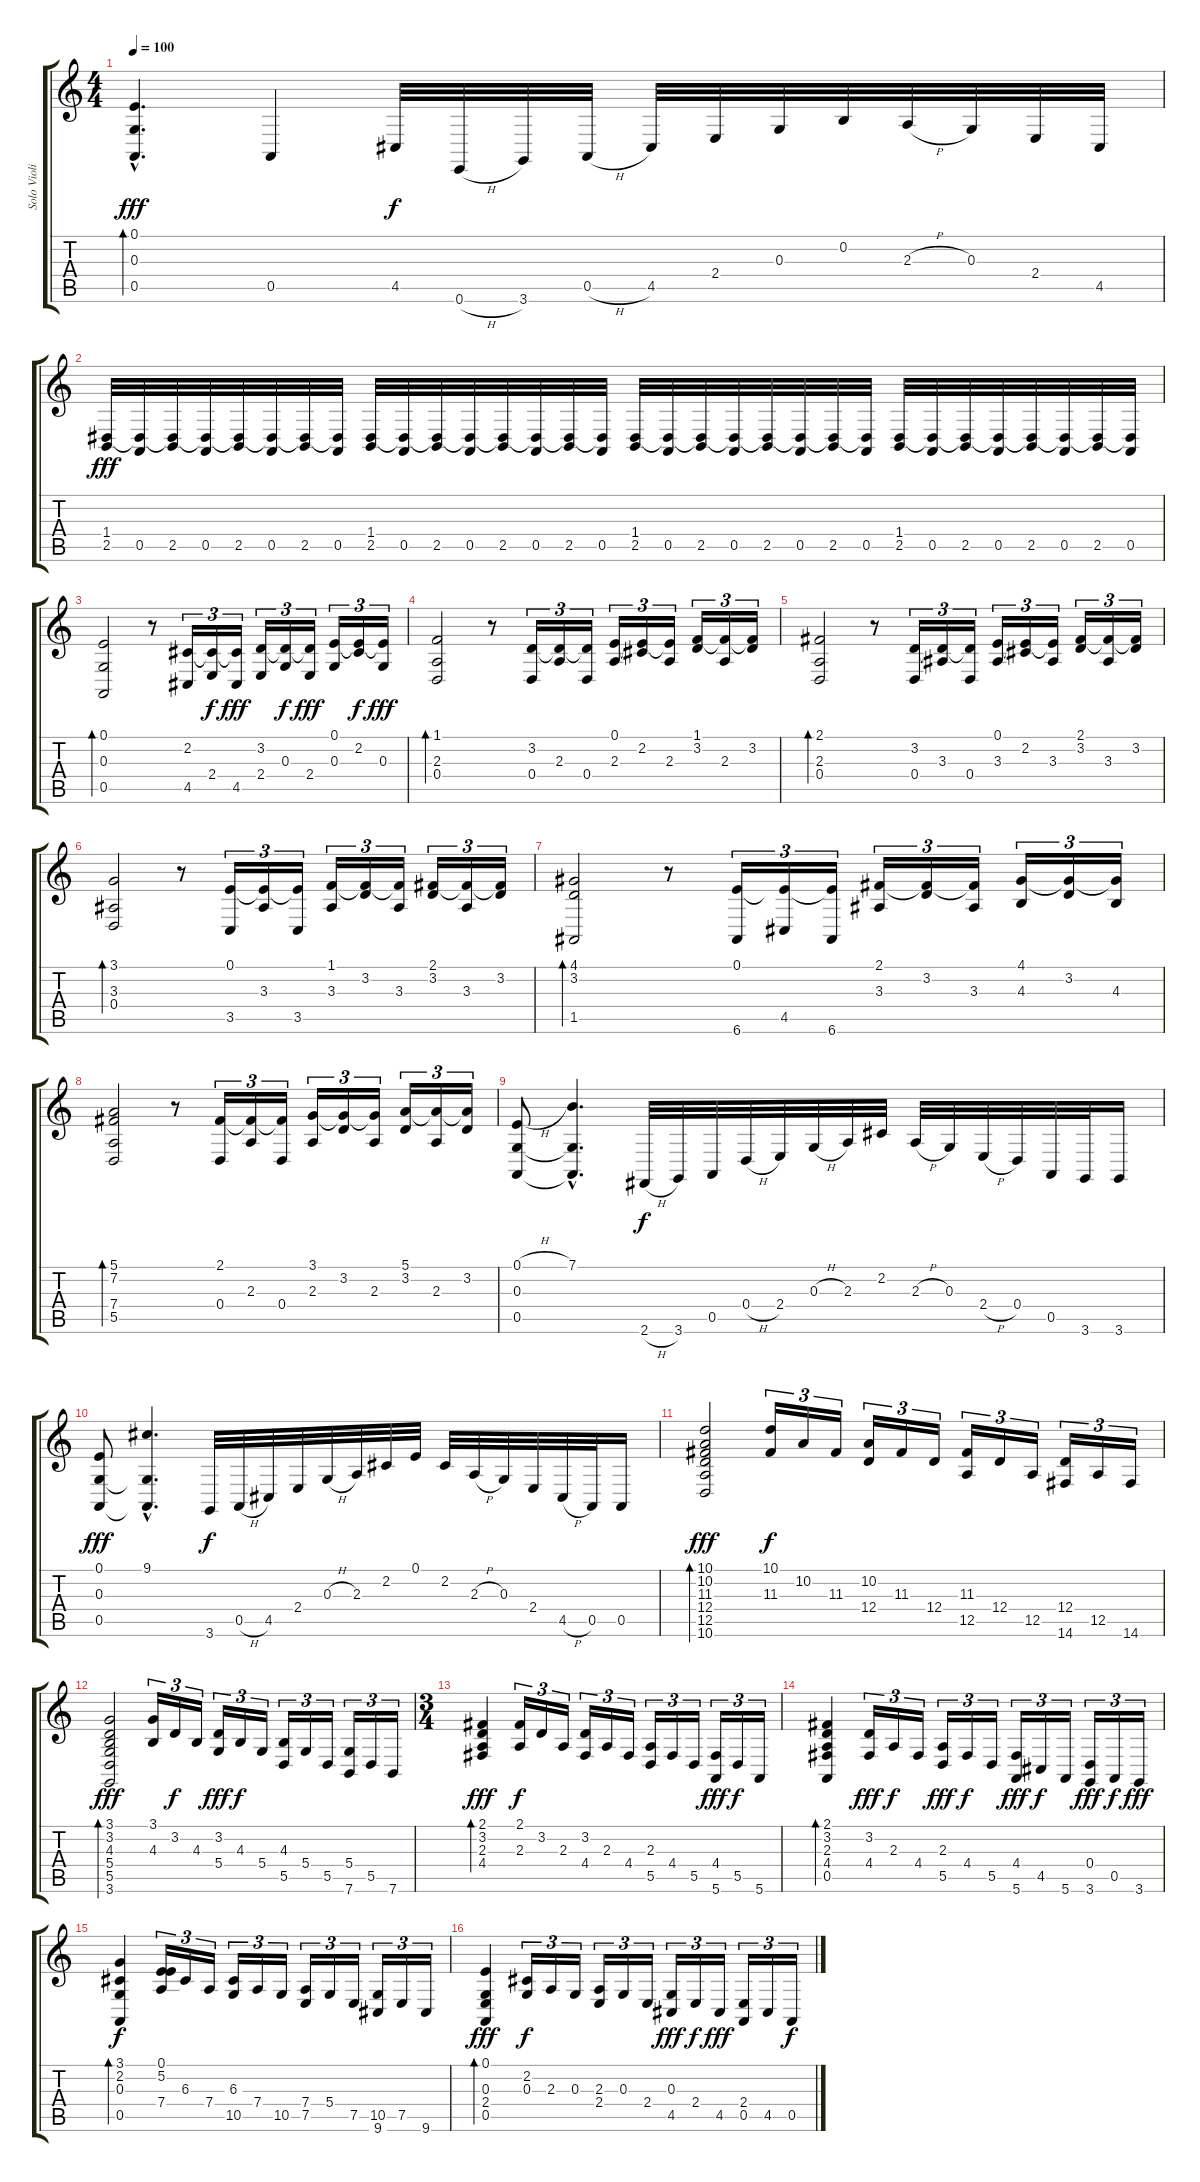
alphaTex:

\track ("Solo Violin" "Solo Violi") {instrument violin}
\staff {score tabs}
\tuning (E4 B3 G3 D3 A2 E2) {hide}
\ts (4 4)
\tempo 100
\clef g2
\ks c
(0.1{hac} 0.3{hac} 0.5{hac}).4{d bd 480 dy fff} 0.5.4 4.5.32{dy f} 0.6{h}.32 3.6.32 0.5{h}.32 4.5.32 2.4.32 0.3.32 0.2.32 2.3{h}.32 0.3.32 2.4.32 4.5.32 |
(1.4 2.5).32{dy fff} (1.4{t} 0.5).32 (1.4{t} 2.5).32 (1.4{t} 0.5).32 (1.4{t} 2.5).32 (1.4{t} 0.5).32 (1.4{t} 2.5).32 (1.4{t} 0.5).32 (1.4 2.5).32 (1.4{t} 0.5).32 (1.4{t} 2.5).32 (1.4{t} 0.5).32 (1.4{t} 2.5).32 (1.4{t} 0.5).32 (1.4{t} 2.5).32 (1.4{t} 0.5).32 (1.4 2.5).32 (1.4{t} 0.5).32 (1.4{t} 2.5).32 (1.4{t} 0.5).32 (1.4{t} 2.5).32 (1.4{t} 0.5).32 (1.4{t} 2.5).32 (1.4{t} 0.5).32 (1.4 2.5).32 (1.4{t} 0.5).32 (1.4{t} 2.5).32 (1.4{t} 0.5).32 (1.4{t} 2.5).32 (1.4{t} 0.5).32 (1.4{t} 2.5).32 (1.4{t} 0.5).32 |
(0.1 0.3 0.5).2{bd 480} r.8 (2.2 4.5).16{tu (3 2)} (2.2{t} 2.4).16{tu (3 2) dy f} (2.2{t} 4.5).16{tu (3 2) dy fff} (3.2 2.4).16{tu (3 2)} (3.2{t} 0.3).16{tu (3 2) dy f} (3.2{t} 2.4).16{tu (3 2) dy fff} (0.1 0.3).16{tu (3 2)} (0.1{t} 2.2).16{tu (3 2) dy f} (0.1{t} 0.3).16{tu (3 2) dy fff} |
(1.1 2.3 0.4).2{bd 480} r.8 (3.2 0.4).16{tu (3 2)} (3.2{t} 2.3).16{tu (3 2)} (3.2{t} 0.4).16{tu (3 2)} (0.1 2.3).16{tu (3 2)} (0.1{t} 2.2).16{tu (3 2)} (0.1{t} 2.3).16{tu (3 2)} (1.1 3.2).16{tu (3 2)} (1.1{t} 2.3).16{tu (3 2)} (1.1{t} 3.2).16{tu (3 2)} |
(2.1 2.3 0.4).2{bd 480} r.8 (3.2 0.4).16{tu (3 2)} (3.2{t} 3.3).16{tu (3 2)} (3.2{t} 0.4).16{tu (3 2)} (0.1 3.3).16{tu (3 2)} (0.1{t} 2.2).16{tu (3 2)} (0.1{t} 3.3).16{tu (3 2)} (2.1 3.2).16{tu (3 2)} (2.1{t} 3.3).16{tu (3 2)} (2.1{t} 3.2).16{tu (3 2)} |
(3.1 3.3 0.4).2{bd 480} r.8 (0.1 3.5).16{tu (3 2)} (0.1{t} 3.3).16{tu (3 2)} (0.1{t} 3.5).16{tu (3 2)} (1.1 3.3).16{tu (3 2)} (1.1{t} 3.2).16{tu (3 2)} (1.1{t} 3.3).16{tu (3 2)} (2.1 3.2).16{tu (3 2)} (2.1{t} 3.3).16{tu (3 2)} (2.1{t} 3.2).16{tu (3 2)} |
(4.1 3.2 1.5).2{bd 480} r.8 (0.1 6.6).16{tu (3 2)} (0.1{t} 4.5).16{tu (3 2)} (0.1{t} 6.6).16{tu (3 2)} (2.1 3.3).16{tu (3 2)} (2.1{t} 3.2).16{tu (3 2)} (2.1{t} 3.3).16{tu (3 2)} (4.1 4.3).16{tu (3 2)} (4.1{t} 3.2).16{tu (3 2)} (4.1{t} 4.3).16{tu (3 2)} |
(5.1 7.2 7.4 5.5).2{bd 480} r.8 (2.1 0.4).16{tu (3 2)} (2.1{t} 2.3).16{tu (3 2)} (2.1{t} 0.4).16{tu (3 2)} (3.1 2.3).16{tu (3 2)} (3.1{t} 3.2).16{tu (3 2)} (3.1{t} 2.3).16{tu (3 2)} (5.1 3.2).16{tu (3 2)} (5.1{t} 2.3).16{tu (3 2)} (5.1{t} 3.2).16{tu (3 2)} |
(0.1{h} 0.3 0.5).8 (7.1{hac} 0.3{hac t} 0.5{hac t}).4{d} 2.6{h}.32{dy f} 3.6.32 0.5.32 0.4{h}.32 2.4.32 0.3{h}.32 2.3.32 2.2.32 2.3{h}.32 0.3.32 2.4{h}.32 0.4.32 0.5.32 3.6.32 3.6.16 |
(0.1 0.3 0.5).8{dy fff} (9.1{hac} 0.3{hac t} 0.5{hac t}).4{d} 3.6.32{dy f} 0.5{h}.32 4.5.32 2.4.32 0.3{h}.32 2.3.32 2.2.32 0.1.32 2.2.32 2.3{h}.32 0.3.32 2.4.32 4.5{h}.32 0.5.32 0.5.16 |
(10.1 10.2 11.3 12.4 12.5 10.6).2{bd 480 dy fff} (10.1 11.3).16{tu (3 2) dy f} 10.2.16{tu (3 2)} 11.3.16{tu (3 2)} (10.2 12.4).16{tu (3 2)} 11.3.16{tu (3 2)} 12.4.16{tu (3 2)} (11.3 12.5).16{tu (3 2)} 12.4.16{tu (3 2)} 12.5.16{tu (3 2)} (12.4 14.6).16{tu (3 2)} 12.5.16{tu (3 2)} 14.6.16{tu (3 2)} |
(3.1 3.2 4.3 5.4 5.5 3.6).2{bd 480 dy fff} (3.1 4.3).16{tu (3 2)} 3.2.16{tu (3 2) dy f} 4.3.16{tu (3 2)} (3.2 5.4).16{tu (3 2) dy fff} 4.3.16{tu (3 2) dy f} 5.4.16{tu (3 2)} (4.3 5.5).16{tu (3 2)} 5.4.16{tu (3 2)} 5.5.16{tu (3 2)} (5.4 7.6).16{tu (3 2)} 5.5.16{tu (3 2)} 7.6.16{tu (3 2)} |
\ts (3 4)
(2.1 3.2 2.3 4.4).4{bd 480 dy fff} (2.1 2.3).16{tu (3 2) dy f} 3.2.16{tu (3 2)} 2.3.16{tu (3 2)} (3.2 4.4).16{tu (3 2)} 2.3.16{tu (3 2)} 4.4.16{tu (3 2)} (2.3 5.5).16{tu (3 2)} 4.4.16{tu (3 2)} 5.5.16{tu (3 2)} (4.4 5.6).16{tu (3 2) dy fff} 5.5.16{tu (3 2) dy f} 5.6.16{tu (3 2)} |
(2.1 3.2 2.3 4.4 0.5).4{bd 480} (3.2 4.4).16{tu (3 2) dy fff} 2.3.16{tu (3 2) dy f} 4.4.16{tu (3 2)} (2.3 5.5).16{tu (3 2) dy fff} 4.4.16{tu (3 2) dy f} 5.5.16{tu (3 2)} (4.4 5.6).16{tu (3 2) dy fff} 4.5.16{tu (3 2) dy f} 5.6.16{tu (3 2)} (0.4 3.6).16{tu (3 2) dy fff} 0.5.16{tu (3 2) dy f} 3.6.16{tu (3 2) dy fff} |
(3.1 2.2 0.3 0.5).4{bd 480 dy f} (0.1 5.2 7.4).16{tu (3 2)} 6.3.16{tu (3 2)} 7.4.16{tu (3 2)} (6.3 10.5).16{tu (3 2)} 7.4.16{tu (3 2)} 10.5.16{tu (3 2)} (7.4 7.5).16{tu (3 2)} 5.4.16{tu (3 2)} 7.5.16{tu (3 2)} (10.5 9.6).16{tu (3 2)} 7.5.16{tu (3 2)} 9.6.16{tu (3 2)} |
(0.1 0.3 2.4 0.5).4{bd 480 dy fff} (2.2 0.3).16{tu (3 2) dy f} 2.3.16{tu (3 2)} 0.3.16{tu (3 2)} (2.3 2.4).16{tu (3 2)} 0.3.16{tu (3 2)} 2.4.16{tu (3 2)} (0.3 4.5).16{tu (3 2) dy fff} 2.4.16{tu (3 2) dy f} 4.5.16{tu (3 2) dy fff} (2.4 0.5).16{tu (3 2)} 4.5.16{tu (3 2)} 0.5.16{tu (3 2) dy f}
